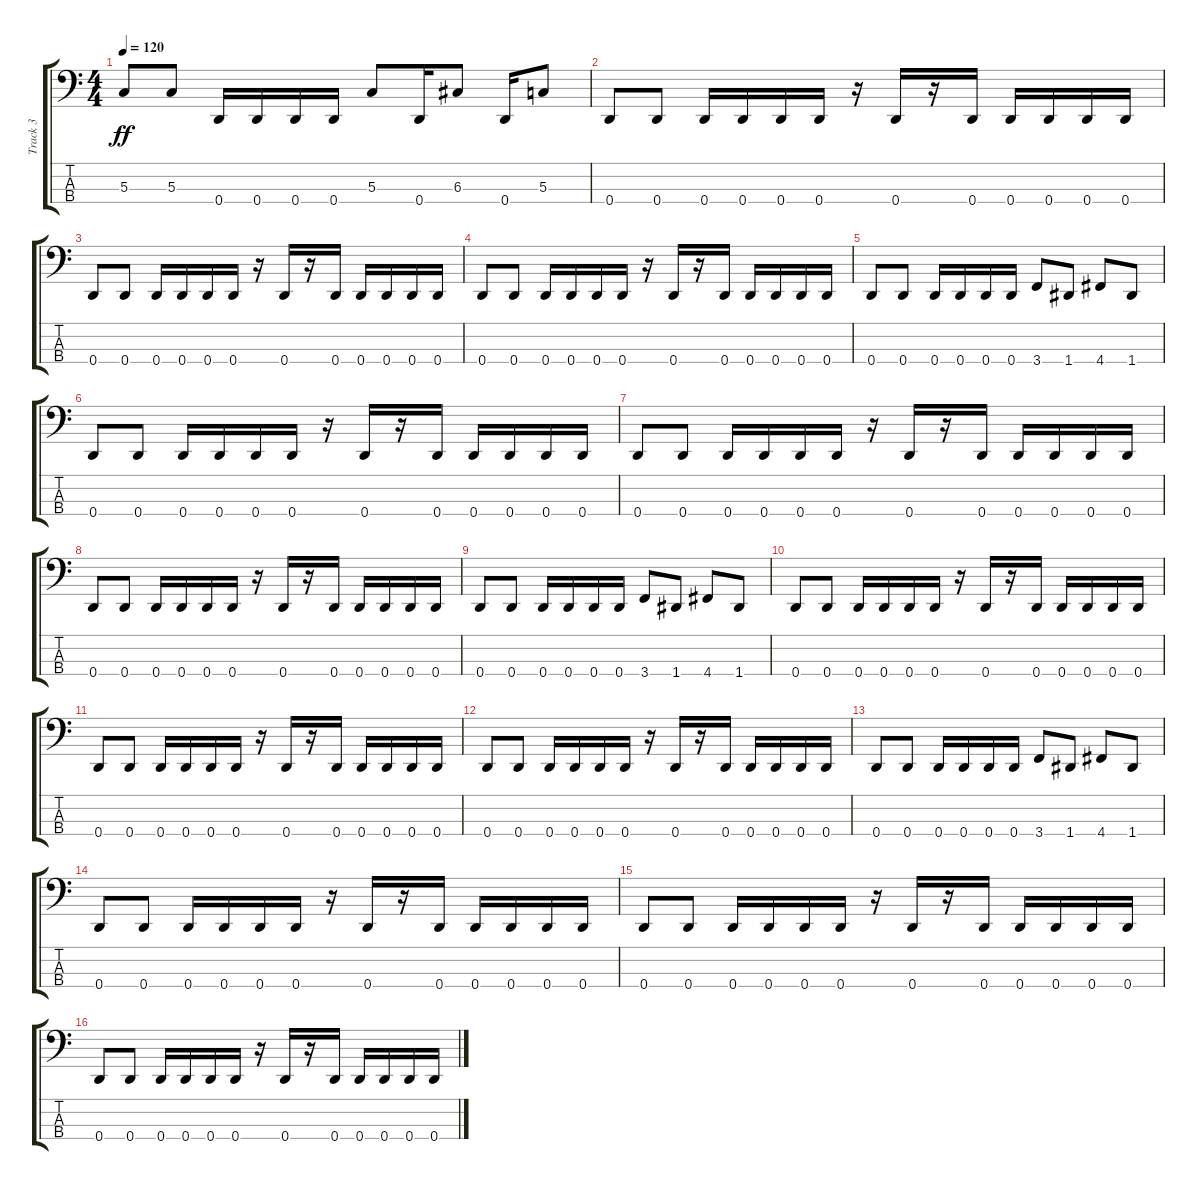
\track ("Track 3" "Track 3") {instrument electricbassfinger}
\staff {score tabs}
\tuning (F2 C2 G1 D1) {hide}
\ts (4 4)
\tempo 120
\clef f4
\ks c
5.3.8{dy ff} 5.3.8 0.4.16 0.4.16 0.4.16 0.4.16 5.3.8 0.4.16 6.3.8 0.4.16 5.3.8 |
0.4.8 0.4.8 0.4.16 0.4.16 0.4.16 0.4.16 r.16 0.4.16 r.16 0.4.16 0.4.16 0.4.16 0.4.16 0.4.16 |
0.4.8 0.4.8 0.4.16 0.4.16 0.4.16 0.4.16 r.16 0.4.16 r.16 0.4.16 0.4.16 0.4.16 0.4.16 0.4.16 |
0.4.8 0.4.8 0.4.16 0.4.16 0.4.16 0.4.16 r.16 0.4.16 r.16 0.4.16 0.4.16 0.4.16 0.4.16 0.4.16 |
0.4.8 0.4.8 0.4.16 0.4.16 0.4.16 0.4.16 3.4.8 1.4.8 4.4.8 1.4.8 |
0.4.8 0.4.8 0.4.16 0.4.16 0.4.16 0.4.16 r.16 0.4.16 r.16 0.4.16 0.4.16 0.4.16 0.4.16 0.4.16 |
0.4.8 0.4.8 0.4.16 0.4.16 0.4.16 0.4.16 r.16 0.4.16 r.16 0.4.16 0.4.16 0.4.16 0.4.16 0.4.16 |
0.4.8 0.4.8 0.4.16 0.4.16 0.4.16 0.4.16 r.16 0.4.16 r.16 0.4.16 0.4.16 0.4.16 0.4.16 0.4.16 |
0.4.8 0.4.8 0.4.16 0.4.16 0.4.16 0.4.16 3.4.8 1.4.8 4.4.8 1.4.8 |
0.4.8 0.4.8 0.4.16 0.4.16 0.4.16 0.4.16 r.16 0.4.16 r.16 0.4.16 0.4.16 0.4.16 0.4.16 0.4.16 |
0.4.8 0.4.8 0.4.16 0.4.16 0.4.16 0.4.16 r.16 0.4.16 r.16 0.4.16 0.4.16 0.4.16 0.4.16 0.4.16 |
0.4.8 0.4.8 0.4.16 0.4.16 0.4.16 0.4.16 r.16 0.4.16 r.16 0.4.16 0.4.16 0.4.16 0.4.16 0.4.16 |
0.4.8 0.4.8 0.4.16 0.4.16 0.4.16 0.4.16 3.4.8 1.4.8 4.4.8 1.4.8 |
0.4.8 0.4.8 0.4.16 0.4.16 0.4.16 0.4.16 r.16 0.4.16 r.16 0.4.16 0.4.16 0.4.16 0.4.16 0.4.16 |
0.4.8 0.4.8 0.4.16 0.4.16 0.4.16 0.4.16 r.16 0.4.16 r.16 0.4.16 0.4.16 0.4.16 0.4.16 0.4.16 |
0.4.8 0.4.8 0.4.16 0.4.16 0.4.16 0.4.16 r.16 0.4.16 r.16 0.4.16 0.4.16 0.4.16 0.4.16 0.4.16
